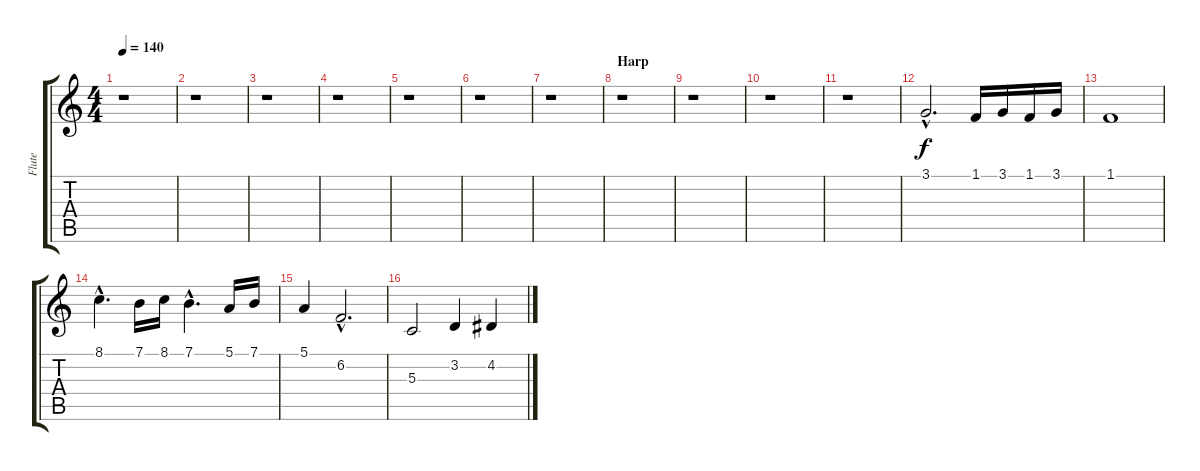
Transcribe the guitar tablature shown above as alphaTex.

\track ("Flute" "Flute") {instrument panflute}
\staff {score tabs}
\tuning (E4 B3 G3 D3 A2 E2) {hide}
\ts (4 4)
\tempo 140
\clef g2
\ks c
r.1{dy f} |
r.1 |
r.1 |
r.1 |
r.1 |
r.1 |
r.1 |
\section ("" "Harp")
r.1 |
r.1 |
r.1 |
r.1 |
3.1{hac}.2{d} 1.1.16 3.1.16 1.1.16 3.1.16 |
1.1.1 |
8.1{hac}.4{d} 7.1.16 8.1.16 7.1{hac}.4{d} 5.1.16 7.1.16 |
5.1.4 6.2{hac}.2{d} |
5.3.2 3.2.4 4.2.4
